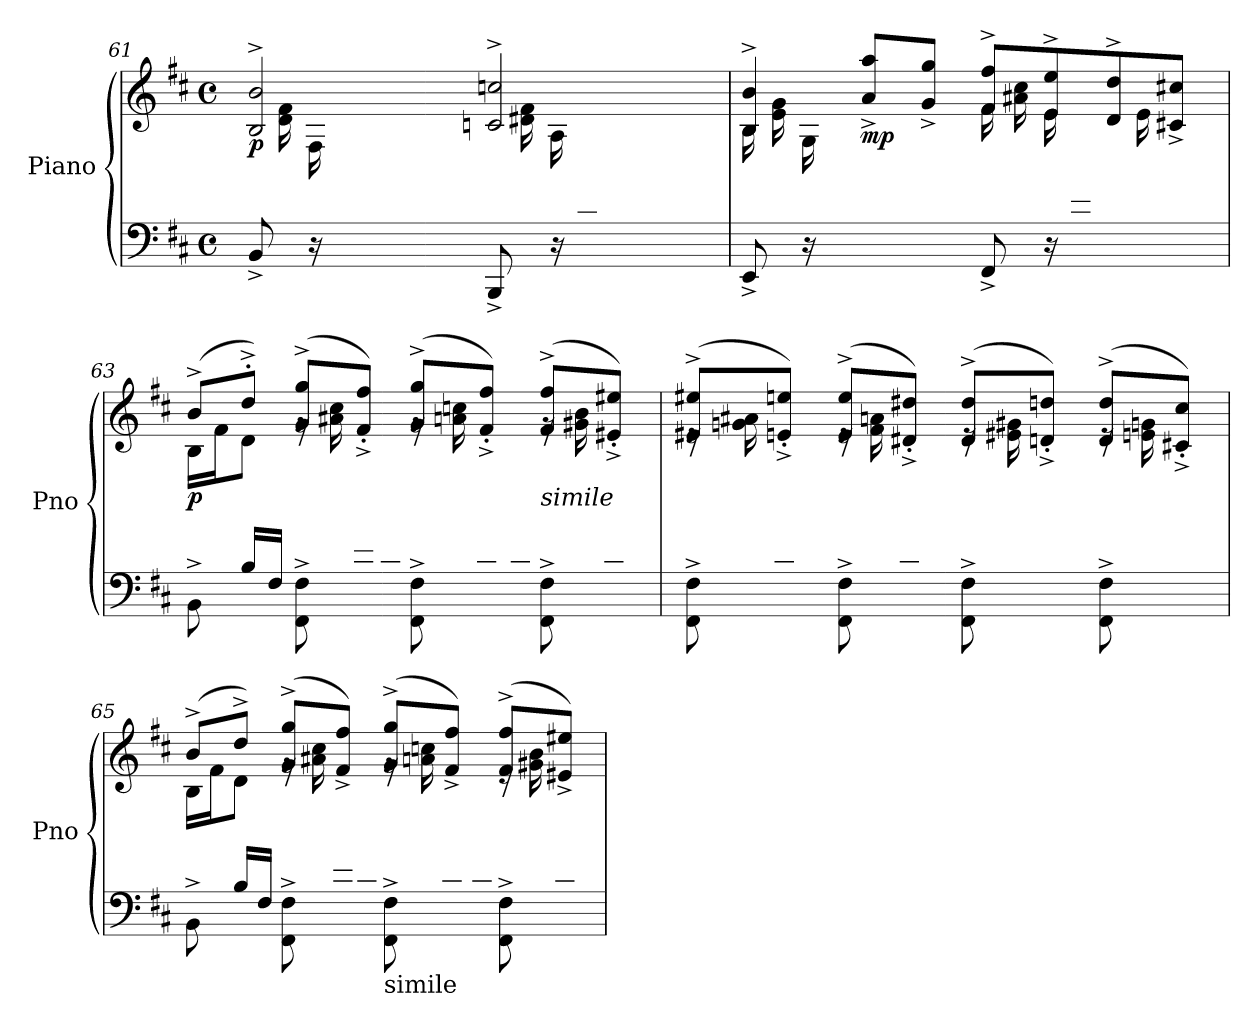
**kern	**kern	**dynam
*part1	*part1	*part1
*staff2	*staff1	*staff1/2
*I"Piano	*	*
*I'Pno	*	*
!!LO:PB:g=z
*clefF4	*clefG2	*
*k[f#c#]	*k[f#c#]	*
*M4/4	*M4/4	*
*met(c)	*met(c)	*
=61	=61	=61
*^	*^	*
!	!	!	!	!LO:DY:b
8.ryy	8BB^/	2B/^ 2b/^	16B\LLyy	p
.	.	.	16d\ 16f#\	.
.	16r	.	16F#\	.
16B/	16ryy	.	16ryy	.
*	*	*v	*v	*
16BB/	4ryy	.	.
16D/	.	.	.
16FF#/	.	.	.
16BB/JJ	.	.	.
*	*	*^	*
8.ryy	8BBB^/	2cn/^ 2ccn/^	16c\LLyy	.
.	.	.	16d#X\ 16f#\	.
.	16r	.	16A\	.
16cn/	16ryy	.	4ryy	.
16D#X/	4ryy	.	.	.
16F#/	.	.	.	.
16AA/	.	.	.	.
16D#/JJ	.	.	16ryy	.
=62	=62	=62	=62	=62
8.ryy	8EE^/	4B/^ 4b/^	16B\LL	.
.	.	.	16e\ 16g\	.
.	16r	.	16G\	.
16B/	16ryy	.	16ryy	.
!	!	!	!	!LO:DY:b
*	*	*v	*v	*
16E/	4ryy	8a/^ 8aa/^L	mp
16G/	.	.	.
16BB/	.	8g/^ 8gg/^J	.
16E/JJ	.	.	.
*	*	*^	*
8.ryy	8FF#^/	8f#/^ 8ff#/^L	16f#\LL	.
.	.	.	16a#X\ 16cc#\	.
.	16r	8e/^ 8ee/^	16e\	.
16f#/	16ryy	.	8ryy	.
16A#X/	4ryy	8d/^ 8dd/^	.	.
16ryy	.	.	16e\	.
16F#/	.	8c#X/^ 8cc#X/^J	8ryy	.
16A#/JJ	.	.	.	.
!!LO:LB:g=z	!!
=63	=63	=63	=63	=63
!	!	!	!	!LO:DY:b
4.ryy	8BB^\	(8b^/L	16B\LL	p
.	.	.	16f#\J	.
.	16B/LL	8dd'^/J)	8d\J	.
.	16F#/JJ	.	.	.
.	8FF#\^ 8F#\^	(8g/^ 8gg/^L	16rg	.
.	.	.	(16a#X\ 16cc#\LL	.
16e/	16ryy	8f#/'^ 8ff#/'^J)	8ryy	.
16c#/JJ)	16ryy	.	.	.
8ryy	8FF#\^ 8F#\^	(8g/^ 8gg/^L	16rg	.
.	.	.	(16an\ 16ccn\LL	.
16d#X/	16ryy	8f#/'^ 8ff#/'^J)	8ryy	.
16cn/JJ)	16ryy	.	.	.
!LO:TX:a:i:t=simile	!	!	!	!
8ryy	8FF#\^ 8F#\^	(8f#/^ 8ff#/^L	16rg	.
.	.	.	(16g#X\ 16b\LL	.
16dn/	16ryy	8e#X/'^ 8ee#X/'^J)	8ryy	.
16B/JJ)	16ryy	.	.	.
=64	=64	=64	=64	=64
8ryy	8FF#\^ 8F#\^	(8e#X/^ 8ee#X/^L	16re	.
.	.	.	(16gn\ 16a#X\LL	.
16c#/	16ryy	8en/'^ 8een/'^J)	8ryy	.
16A#X/JJ)	16ryy	.	.	.
8ryy	8FF#\^ 8F#\^	(8e/^ 8ee/^L	16re	.
.	.	.	(16f#\ 16an\LL	.
16cn/	16ryy	8d#X/'^ 8dd#X/'^J)	8ryy	.
16An/JJ)	16ryy	.	.	.
8ryy	8FF#\^ 8F#\^	(8d#/^ 8dd#/^L	16re	.
.	.	.	(16e#X\ 16g#X\LL	.
16B/	16ryy	8dn/'^ 8ddn/'^J)	8ryy	.
16G#X/JJ)	16ryy	.	.	.
8ryy	8FF#\^ 8F#\^	(8d/^ 8dd/^L	16re	.
.	.	.	(16en\ 16gn\LL	.
16A#X/	16ryy	8c#X/'^ 8cc#/'^J)	8ryy	.
16F#/JJ)	16ryy	.	.	.
!!LO:LB:g=z	!!
=65	=65	=65	=65	=65
4.ryy	8BB^\	(8b^/L	16B\LL	.
.	.	.	16f#\J	.
.	16B/LL	8dd^/J)	8d\J	.
.	16F#/JJ	.	.	.
.	8FF#\^ 8F#\^	(8g/^ 8gg/^L	16rg	.
.	.	.	16a#X\ 16cc#\LL	.
16e/	8ryy	8f#/^ 8ff#/^J)	8ryy	.
16c#/JJ	.	.	.	.
!LO:TX:b:t=simile	!	!	!	!
8ryy	8FF#\^ 8F#\^	(8g/^ 8gg/^L	16rg	.
.	.	.	16an\ 16ccn\LL	.
16d#X/	8ryy	8f#/^ 8ff#/^J)	8ryy	.
16cn/JJ	.	.	.	.
8ryy	8FF#\^ 8F#\^	(8f#/^ 8ff#/^L	16re	.
.	.	.	16g#X\ 16b\LL	.
16dn/	8ryy	8e#X/^ 8ee#X/^J)	8ryy	.
16B/JJ	.	.	.	.
*v	*v	*	*	*
*	*v	*v	*
=	=	=
*-	*-	*-
